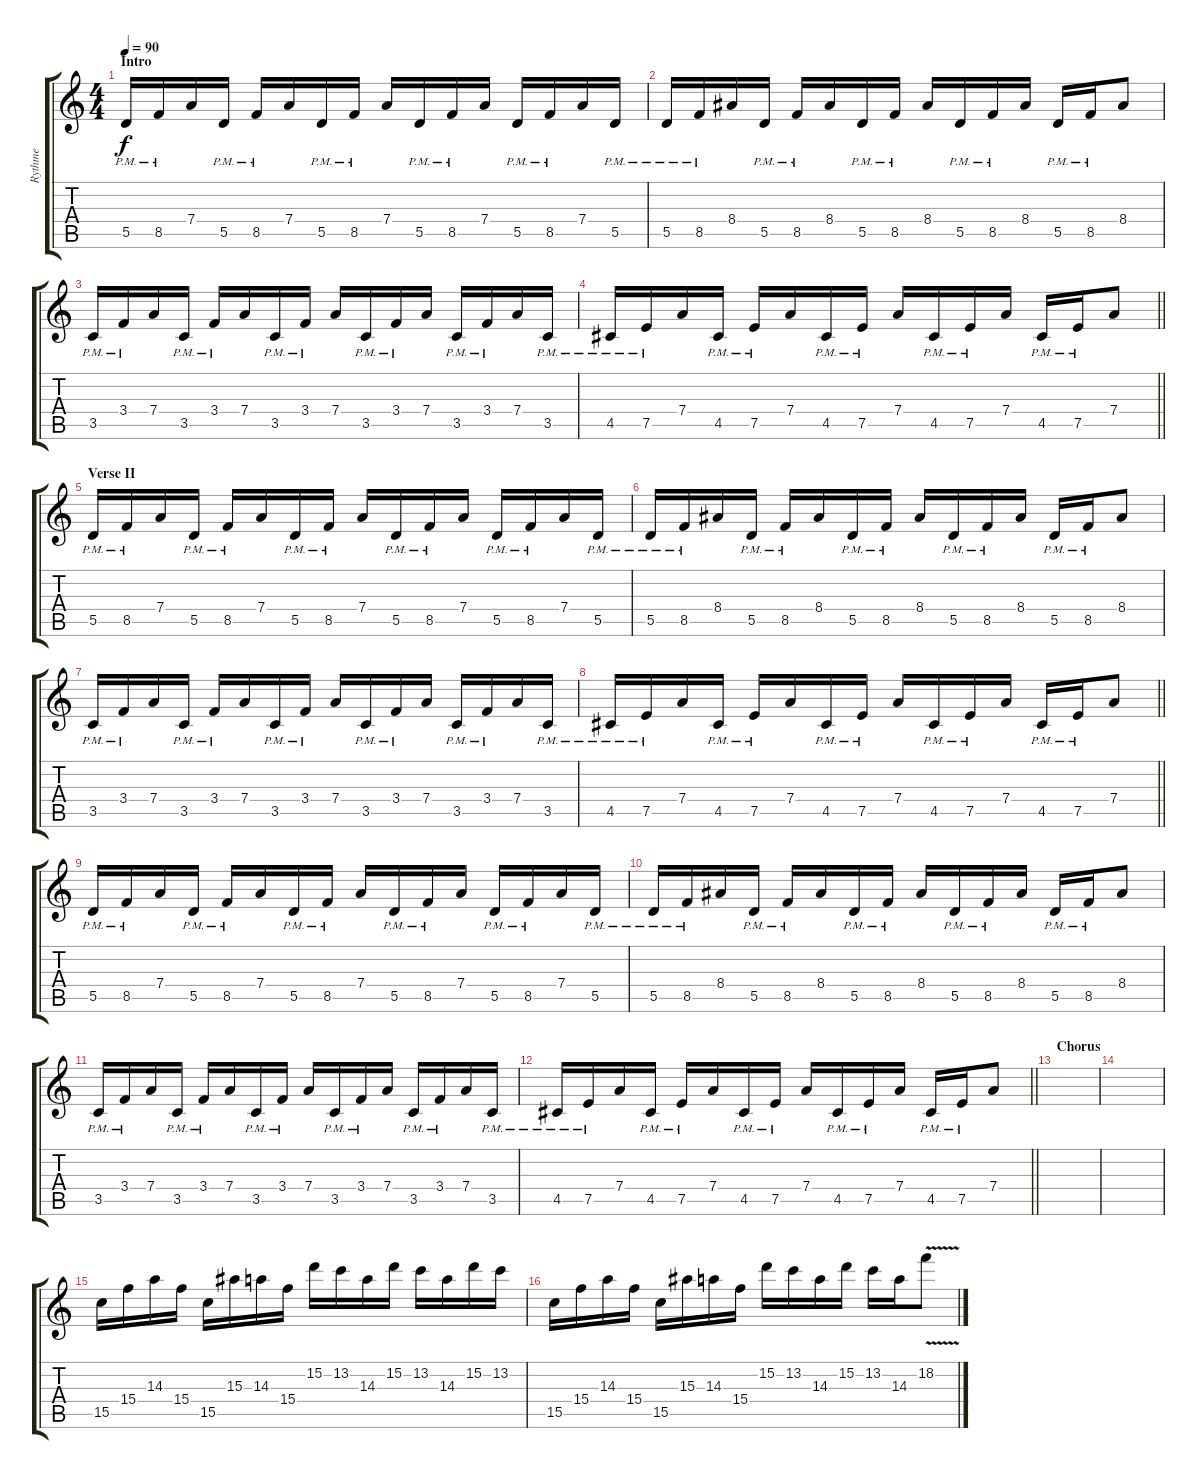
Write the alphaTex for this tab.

\track ("Rythme" "Rythme") {instrument overdrivenguitar}
\staff {score tabs}
\tuning (E4 B3 G3 D3 A2 D2) {hide}
\ts (4 4)
\section ("" "Intro")
\tempo 90
\clef g2
\ks c
5.5{pm}.16{dy f instrument overdrivenguitar} 8.5{pm}.16 7.4.16 5.5{pm}.16 8.5{pm}.16 7.4.16 5.5{pm}.16 8.5{pm}.16 7.4.16 5.5{pm}.16 8.5{pm}.16 7.4.16 5.5{pm}.16 8.5{pm}.16 7.4.16 5.5{pm}.16 |
5.5{pm}.16 8.5{pm}.16 8.4.16 5.5{pm}.16 8.5{pm}.16 8.4.16 5.5{pm}.16 8.5{pm}.16 8.4.16 5.5{pm}.16 8.5{pm}.16 8.4.16 5.5{pm}.16 8.5{pm}.16 8.4.8 |
3.5{pm}.16 3.4{pm}.16 7.4.16 3.5{pm}.16 3.4{pm}.16 7.4.16 3.5{pm}.16 3.4{pm}.16 7.4.16 3.5{pm}.16 3.4{pm}.16 7.4.16 3.5{pm}.16 3.4{pm}.16 7.4.16 3.5{pm}.16 |
\barLineRight lightlight
4.5{pm}.16 7.5{pm}.16 7.4.16 4.5{pm}.16 7.5{pm}.16 7.4.16 4.5{pm}.16 7.5{pm}.16 7.4.16 4.5{pm}.16 7.5{pm}.16 7.4.16 4.5{pm}.16 7.5{pm}.16 7.4.8 |
\section ("" "Verse II")
5.5{pm}.16 8.5{pm}.16 7.4.16 5.5{pm}.16 8.5{pm}.16 7.4.16 5.5{pm}.16 8.5{pm}.16 7.4.16 5.5{pm}.16 8.5{pm}.16 7.4.16 5.5{pm}.16 8.5{pm}.16 7.4.16 5.5{pm}.16 |
5.5{pm}.16 8.5{pm}.16 8.4.16 5.5{pm}.16 8.5{pm}.16 8.4.16 5.5{pm}.16 8.5{pm}.16 8.4.16 5.5{pm}.16 8.5{pm}.16 8.4.16 5.5{pm}.16 8.5{pm}.16 8.4.8 |
3.5{pm}.16 3.4{pm}.16 7.4.16 3.5{pm}.16 3.4{pm}.16 7.4.16 3.5{pm}.16 3.4{pm}.16 7.4.16 3.5{pm}.16 3.4{pm}.16 7.4.16 3.5{pm}.16 3.4{pm}.16 7.4.16 3.5{pm}.16 |
\barLineRight lightlight
4.5{pm}.16 7.5{pm}.16 7.4.16 4.5{pm}.16 7.5{pm}.16 7.4.16 4.5{pm}.16 7.5{pm}.16 7.4.16 4.5{pm}.16 7.5{pm}.16 7.4.16 4.5{pm}.16 7.5{pm}.16 7.4.8 |
5.5{pm}.16 8.5{pm}.16 7.4.16 5.5{pm}.16 8.5{pm}.16 7.4.16 5.5{pm}.16 8.5{pm}.16 7.4.16 5.5{pm}.16 8.5{pm}.16 7.4.16 5.5{pm}.16 8.5{pm}.16 7.4.16 5.5{pm}.16 |
5.5{pm}.16 8.5{pm}.16 8.4.16 5.5{pm}.16 8.5{pm}.16 8.4.16 5.5{pm}.16 8.5{pm}.16 8.4.16 5.5{pm}.16 8.5{pm}.16 8.4.16 5.5{pm}.16 8.5{pm}.16 8.4.8 |
3.5{pm}.16 3.4{pm}.16 7.4.16 3.5{pm}.16 3.4{pm}.16 7.4.16 3.5{pm}.16 3.4{pm}.16 7.4.16 3.5{pm}.16 3.4{pm}.16 7.4.16 3.5{pm}.16 3.4{pm}.16 7.4.16 3.5{pm}.16 |
\barLineRight lightlight
4.5{pm}.16 7.5{pm}.16 7.4.16 4.5{pm}.16 7.5{pm}.16 7.4.16 4.5{pm}.16 7.5{pm}.16 7.4.16 4.5{pm}.16 7.5{pm}.16 7.4.16 4.5{pm}.16 7.5{pm}.16 7.4.8 |
\section ("" "Chorus")
|
|
15.5.16 15.4.16 14.3.16 15.4.16 15.5.16 15.3.16 14.3.16 15.4.16 15.2.16 13.2.16 14.3.16 15.2.16 13.2.16 14.3.16 15.2.16 13.2.16 |
15.5.16 15.4.16 14.3.16 15.4.16 15.5.16 15.3.16 14.3.16 15.4.16 15.2.16 13.2.16 14.3.16 15.2.16 13.2.16 14.3.16 18.2{v}.8
